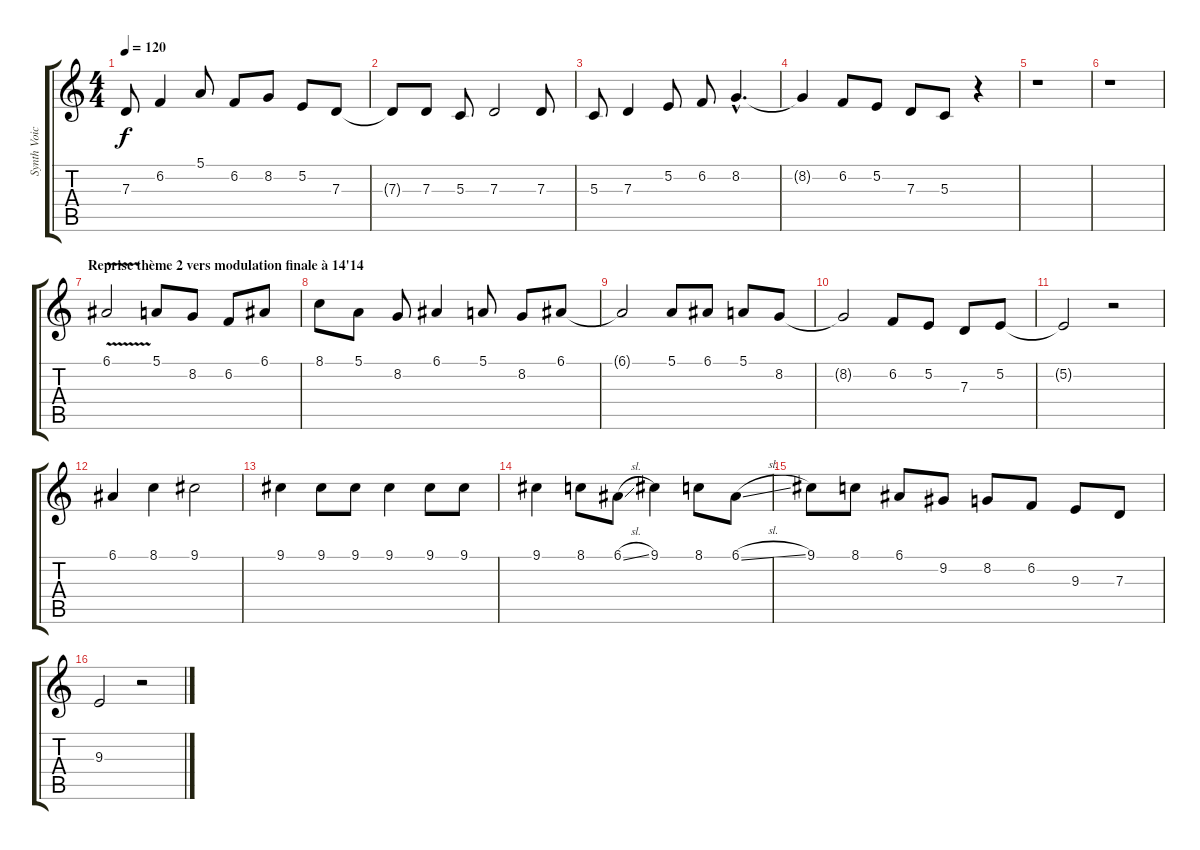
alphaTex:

\track ("Synth Voice" "Synth Voic") {instrument synthvoice}
\staff {score tabs}
\tuning (E4 B3 G3 D3 A2 E2) {hide}
\ts (4 4)
\tempo 120
\clef g2
\ks c
7.3{t}.8{dy f} 6.2.4 5.1.8 6.2.8 8.2.8 5.2.8 7.3.8 |
7.3{t}.8 7.3.8 5.3.8 7.3.2 7.3.8 |
5.3.8 7.3.4 5.2.8 6.2.8 8.2{hac}.4{d} |
8.2{t}.4 6.2.8 5.2.8 7.3.8 5.3.8 r.4 |
r.1 |
r.1 |
\section ("" "Reprise thème 2 vers modulation finale à 14'14")
6.1{v}.2 5.1.8 8.2.8 6.2.8 6.1.8 |
8.1.8 5.1.8 8.2.8 6.1.4 5.1.8 8.2.8 6.1.8 |
6.1{t}.2 5.1.8 6.1.8 5.1.8 8.2.8 |
8.2{t}.2 6.2.8 5.2.8 7.3.8 5.2.8 |
5.2{t}.2 r.2 |
6.1.4 8.1.4 9.1.2 |
9.1.4 9.1.8 9.1.8 9.1.4 9.1.8 9.1.8 |
9.1.4 8.1.8 6.1{sl}.8 9.1.4 8.1.8 6.1{sl}.8 |
9.1.8 8.1.8 6.1.8 9.2.8 8.2.8 6.2.8 9.3.8 7.3.8 |
9.3.2 r.2
